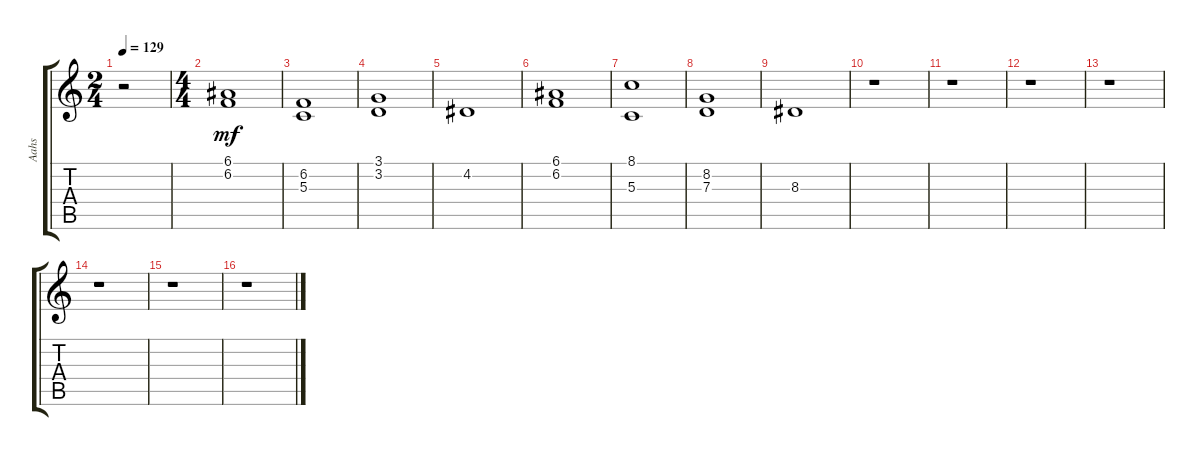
\track ("Aahs" "Aahs") {instrument choiraahs}
\staff {score tabs}
\tuning (E4 B3 G3 D3 A2 E2) {hide}
\ts (2 4)
\tempo 129
\clef g2
\ks c
r.2{dy mf instrument choiraahs} |
\ts (4 4)
(6.1 6.2).1 |
(6.2 5.3).1 |
(3.1 3.2).1 |
4.2.1 |
(6.1 6.2).1 |
(8.1 5.3).1 |
(8.2 7.3).1 |
8.3.1 |
r.1 |
r.1 |
r.1 |
r.1 |
r.1 |
r.1 |
r.1
